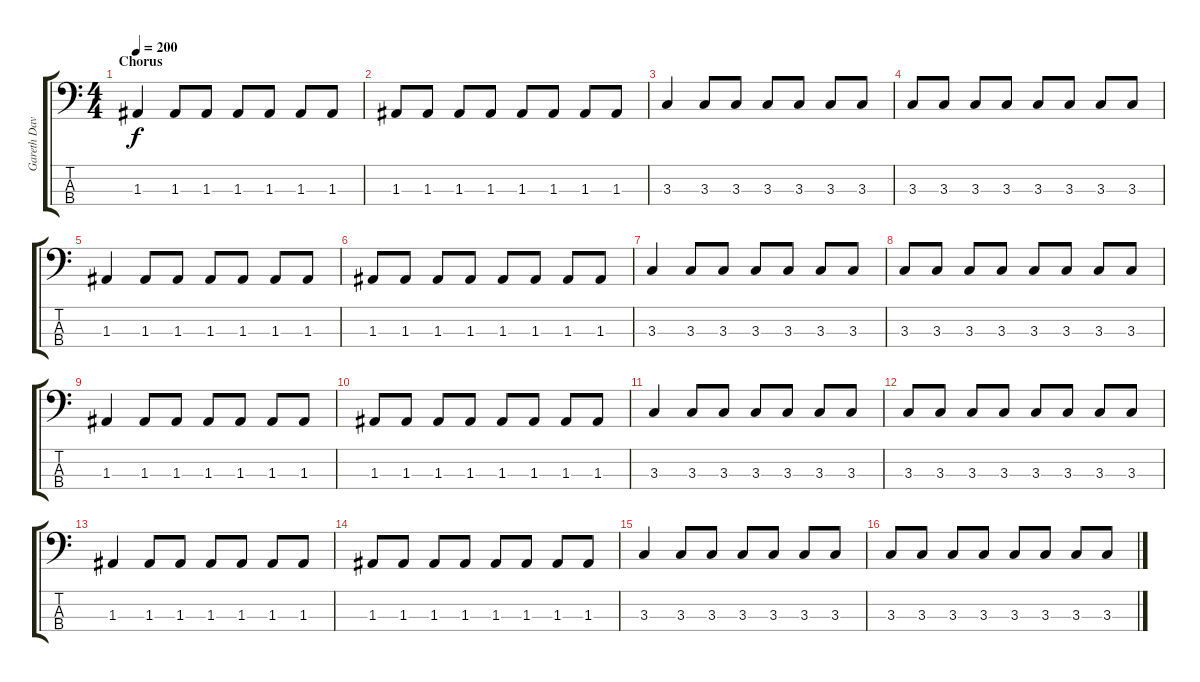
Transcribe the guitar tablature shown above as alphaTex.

\track ("Gareth Davies" "Gareth Dav") {instrument electricbasspick}
\staff {score tabs}
\tuning (G2 D2 A1 D1) {hide}
\ts (4 4)
\section ("" "Chorus")
\tempo 200
\clef f4
\ks c
1.3.4{dy f} 1.3.8 1.3.8 1.3.8 1.3.8 1.3.8 1.3.8 |
1.3.8 1.3.8 1.3.8 1.3.8 1.3.8 1.3.8 1.3.8 1.3.8 |
3.3.4 3.3.8 3.3.8 3.3.8 3.3.8 3.3.8 3.3.8 |
3.3.8 3.3.8 3.3.8 3.3.8 3.3.8 3.3.8 3.3.8 3.3.8 |
1.3.4 1.3.8 1.3.8 1.3.8 1.3.8 1.3.8 1.3.8 |
1.3.8 1.3.8 1.3.8 1.3.8 1.3.8 1.3.8 1.3.8 1.3.8 |
3.3.4 3.3.8 3.3.8 3.3.8 3.3.8 3.3.8 3.3.8 |
3.3.8 3.3.8 3.3.8 3.3.8 3.3.8 3.3.8 3.3.8 3.3.8 |
1.3.4 1.3.8 1.3.8 1.3.8 1.3.8 1.3.8 1.3.8 |
1.3.8 1.3.8 1.3.8 1.3.8 1.3.8 1.3.8 1.3.8 1.3.8 |
3.3.4 3.3.8 3.3.8 3.3.8 3.3.8 3.3.8 3.3.8 |
3.3.8 3.3.8 3.3.8 3.3.8 3.3.8 3.3.8 3.3.8 3.3.8 |
1.3.4 1.3.8 1.3.8 1.3.8 1.3.8 1.3.8 1.3.8 |
1.3.8 1.3.8 1.3.8 1.3.8 1.3.8 1.3.8 1.3.8 1.3.8 |
3.3.4 3.3.8 3.3.8 3.3.8 3.3.8 3.3.8 3.3.8 |
3.3.8 3.3.8 3.3.8 3.3.8 3.3.8 3.3.8 3.3.8 3.3.8
